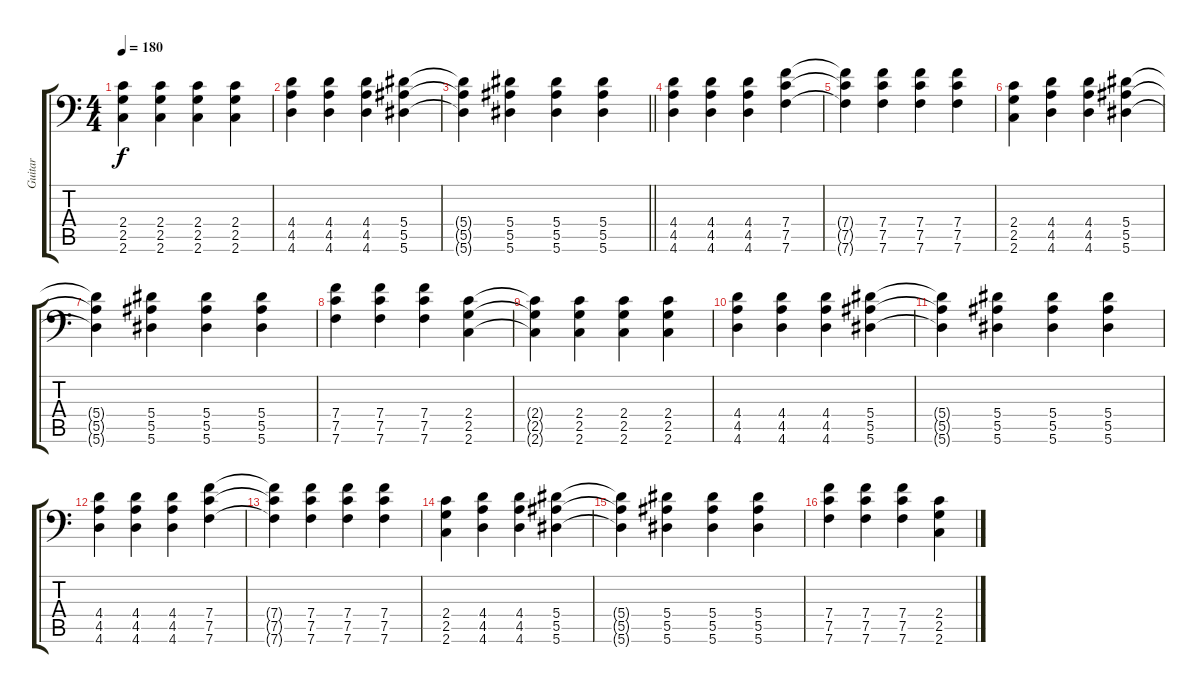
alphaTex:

\track ("Guitar" "Guitar") {instrument distortionguitar}
\staff {score tabs}
\tuning (C4 G3 Eb3 Bb2 F2 Bb1) {hide}
\ts (4 4)
\tempo 180
\clef f4
\ks c
(2.4{t} 2.5{t} 2.6{t}).4{dy f} (2.4 2.5 2.6).4 (2.4 2.5 2.6).4 (2.4 2.5 2.6).4 |
(4.4 4.5 4.6).4 (4.4 4.5 4.6).4 (4.4 4.5 4.6).4 (5.4 5.5 5.6).4 |
\barLineRight lightlight
(5.4{t} 5.5{t} 5.6{t}).4 (5.4 5.5 5.6).4 (5.4 5.5 5.6).4 (5.4 5.5 5.6).4 |
(4.4 4.5 4.6).4 (4.4 4.5 4.6).4 (4.4 4.5 4.6).4 (7.4 7.5 7.6).4 |
(7.4{t} 7.5{t} 7.6{t}).4 (7.4 7.5 7.6).4 (7.4 7.5 7.6).4 (7.4 7.5 7.6).4 |
(2.4 2.5 2.6).4 (4.4 4.5 4.6).4 (4.4 4.5 4.6).4 (5.4 5.5 5.6).4 |
(5.4{t} 5.5{t} 5.6{t}).4 (5.4 5.5 5.6).4 (5.4 5.5 5.6).4 (5.4 5.5 5.6).4 |
(7.4 7.5 7.6).4 (7.4 7.5 7.6).4 (7.4 7.5 7.6).4 (2.4 2.5 2.6).4 |
(2.4{t} 2.5{t} 2.6{t}).4 (2.4 2.5 2.6).4 (2.4 2.5 2.6).4 (2.4 2.5 2.6).4 |
(4.4 4.5 4.6).4 (4.4 4.5 4.6).4 (4.4 4.5 4.6).4 (5.4 5.5 5.6).4 |
(5.4{t} 5.5{t} 5.6{t}).4 (5.4 5.5 5.6).4 (5.4 5.5 5.6).4 (5.4 5.5 5.6).4 |
(4.4 4.5 4.6).4 (4.4 4.5 4.6).4 (4.4 4.5 4.6).4 (7.4 7.5 7.6).4 |
(7.4{t} 7.5{t} 7.6{t}).4 (7.4 7.5 7.6).4 (7.4 7.5 7.6).4 (7.4 7.5 7.6).4 |
(2.4 2.5 2.6).4 (4.4 4.5 4.6).4 (4.4 4.5 4.6).4 (5.4 5.5 5.6).4 |
(5.4{t} 5.5{t} 5.6{t}).4 (5.4 5.5 5.6).4 (5.4 5.5 5.6).4 (5.4 5.5 5.6).4 |
(7.4 7.5 7.6).4 (7.4 7.5 7.6).4 (7.4 7.5 7.6).4 (2.4 2.5 2.6).4
